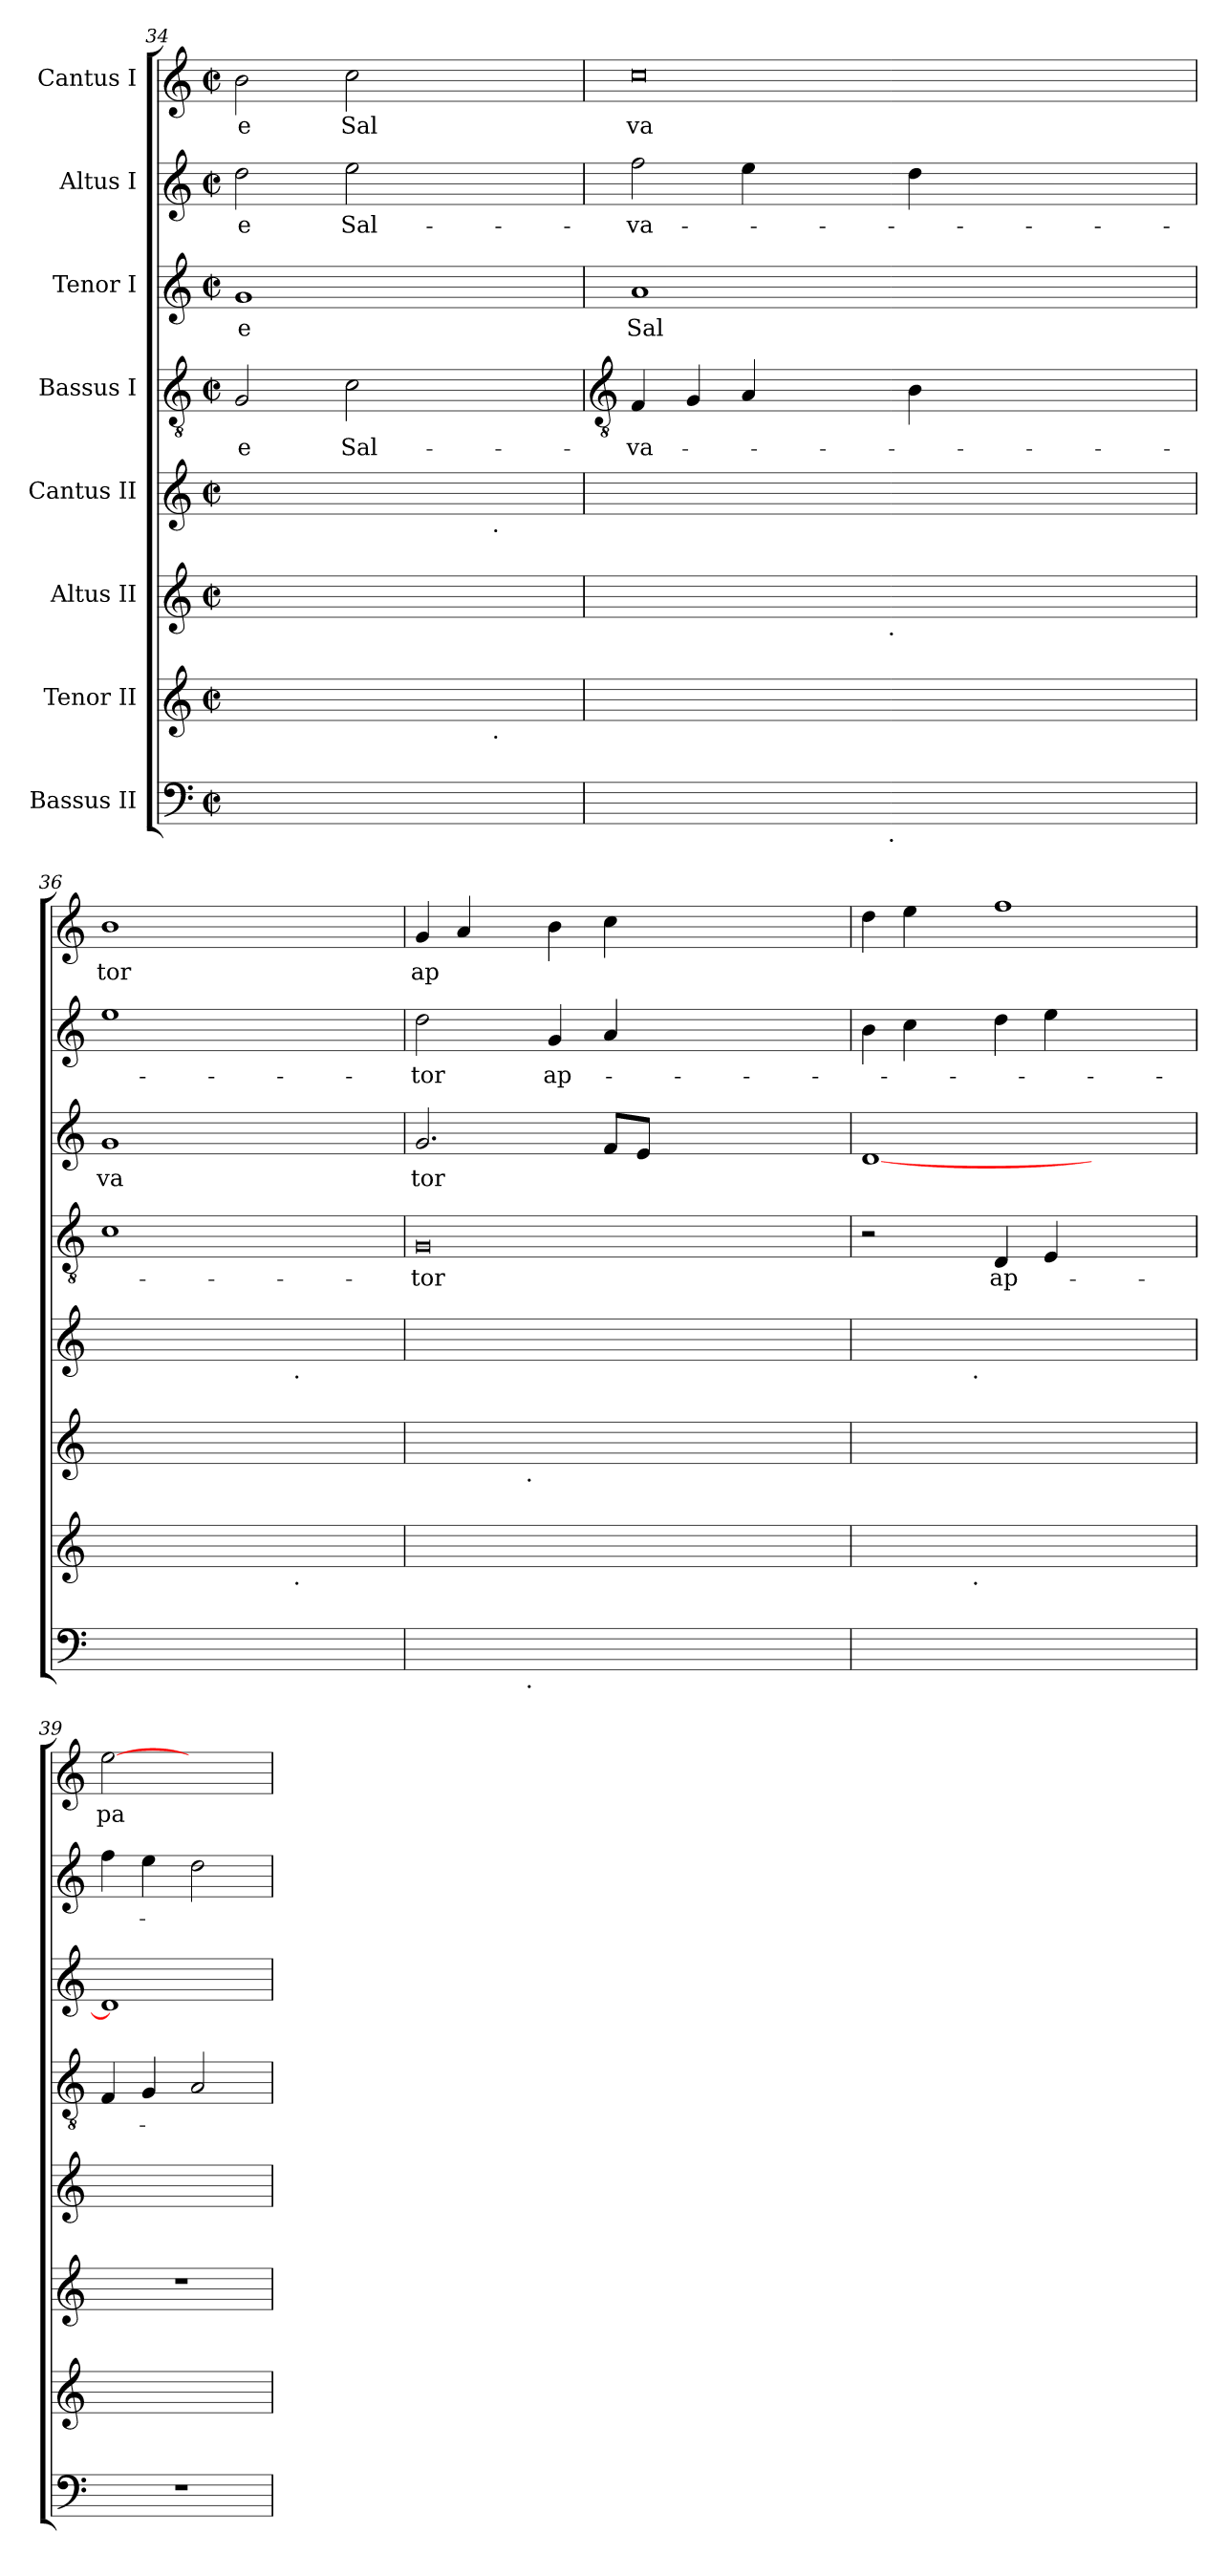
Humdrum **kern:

**kern	**kern	**kern	**kern	**kern	**text	**kern	**text	**kern	**text	**kern	**text
*part8	*part7	*part6	*part5	*part4	*part4	*part3	*part3	*part2	*part2	*part1	*part1
*staff8	*staff7	*staff6	*staff5	*staff4	*staff4	*staff3	*staff3	*staff2	*staff2	*staff1	*staff1
*I"Bassus II	*I"Tenor II	*I"Altus II	*I"Cantus II	*I"Bassus I	*	*I"Tenor I	*	*I"Altus I	*	*I"Cantus I	*
!!LO:LB:g=z
*clefF4	*clefG2	*clefG2	*clefG2	*clefGv2	*	*clefG2	*	*clefG2	*	*clefG2	*
*k[]	*k[]	*k[]	*k[]	*k[]	*	*k[]	*	*k[]	*	*k[]	*
*C:	*C:	*C:	*C:	*C:	*	*C:	*	*C:	*	*C:	*
*M2/2	*M2/2	*M2/2	*M2/2	*M2/2	*	*M2/2	*	*M2/2	*	*M2/2	*
*met(c|)	*met(c|)	*met(c|)	*met(c|)	*met(c|)	*	*met(c|)	*	*met(c|)	*	*met(c|)	*
=34A	=34A	=34A	=34A	=34A	=34A	=34A	=34A	=34A	=34A	=34A	=34A
!	!	!	!	!	!LO:LY:b	!	!LO:LY:b	!	!LO:LY:b	!	!LO:LY:b
4ryy	4ryy	4ryy	4ryy	2G/	-e	1g	e	2dd\	-e	2b\	e
4ryy	4ryy	4ryy	4ryy	.	.	.	.	.	.	.	.
!	!	!	!	!	!LO:LY:b	!	!	!	!LO:LY:b	!	!LO:LY:b
4ryy	4ryy	4ryy	4ryy	2c\	Sal-	.	.	2ee\	Sal-	2cc\	Sal
32ryy	32ryy	32ryy	32ryy	.	.	.	.	.	.	.	.
4ryy	32ryy	4ryy	32ryy	.	.	.	.	.	.	.	.
.	32ryy	.	32ryy	.	.	.	.	.	.	.	.
.	32ryy	.	32ryy	.	.	.	.	.	.	.	.
.	32ryy	.	32ryy	.	.	.	.	.	.	.	.
.	32ryy	.	32ryy	.	.	.	.	.	.	.	.
!	!	!	!LO:TX:b:t=.	!	!	!	!	!	!	!	!
!	!LO:TX:b:t=.	!	!	!	!	!	!	!	!	!	!
.	32ryy	.	32ryy	.	.	.	.	.	.	.	.
.	4ryy	.	4ryy	.	.	.	.	.	.	.	.
.	.	.	.	8..ryy	.	8..ryy	.	8..ryy	.	8..ryy	.
8.ryy	.	8.ryy	.	.	.	.	.	.	.	.	.
!!LO:LB:g=z
=35	=35	=35	=35	=35	=35	=35	=35	=35	=35	=35	=35
*	*	*	*	*clefGv2	*	*	*	*	*	*	*
!	!	!	!	!	!LO:LY:b	!	!LO:LY:b	!	!LO:LY:b	!	!LO:LY:b
4ryy	4ryy	4ryy	4ryy	4F/	-va-	1a	Sal	2ff\	-va-	0cc	va
4ryy	4ryy	4ryy	4ryy	4G/	.	.	.	.	.	.	.
64ryy	4ryy	64ryy	4ryy	4A/	.	.	.	4ee\	.	.	.
64ryy	.	64ryy	.	.	.	.	.	.	.	.	.
64ryy	.	64ryy	.	.	.	.	.	.	.	.	.
64ryy	.	64ryy	.	.	.	.	.	.	.	.	.
64ryy	.	64ryy	.	.	.	.	.	.	.	.	.
64ryy	.	64ryy	.	.	.	.	.	.	.	.	.
64ryy	.	64ryy	.	.	.	.	.	.	.	.	.
64ryy	.	64ryy	.	.	.	.	.	.	.	.	.
64ryy	.	64ryy	.	.	.	.	.	.	.	.	.
64ryy	.	64ryy	.	.	.	.	.	.	.	.	.
64ryy	.	64ryy	.	.	.	.	.	.	.	.	.
64ryy	.	64ryy	.	.	.	.	.	.	.	.	.
64ryy	.	64ryy	.	.	.	.	.	.	.	.	.
64ryy	.	64ryy	.	.	.	.	.	.	.	.	.
!	!	!LO:TX:b:t=.	!	!	!	!	!	!	!	!	!
!LO:TX:b:t=.	!	!	!	!	!	!	!	!	!	!	!
64ryy	.	64ryy	.	.	.	.	.	.	.	.	.
4ryy	.	4ryy	.	.	.	.	.	.	.	.	.
.	32ryy	.	32ryy	4B\	.	.	.	4dd\	.	.	.
.	4ryy	.	4ryy	.	.	.	.	.	.	.	.
4ryy	.	4ryy	.	.	.	.	.	.	.	.	.
.	.	.	.	1ryy	.	1ryy	.	1ryy	.	.	.
.	32%31ryy	.	32%31ryy	.	.	.	.	.	.	.	.
2ryy	.	2ryy	.	.	.	.	.	.	.	.	.
4ryy	.	4ryy	.	.	.	.	.	.	.	.	.
64ryy	.	64ryy	.	.	.	.	.	.	.	.	.
=36	=36	=36	=36	=36	=36	=36	=36	=36	=36	=36	=36
!	!	!	!	!	!	!	!LO:LY:b	!	!	!	!LO:LY:b
4ryy	4ryy	4ryy	4ryy	1c	.	1g	va	1ee	.	1b	tor
4ryy	4ryy	4ryy	4ryy	.	.	.	.	.	.	.	.
64ryy	64ryy	64ryy	64ryy	.	.	.	.	.	.	.	.
4ryy	64ryy	4ryy	64ryy	.	.	.	.	.	.	.	.
.	64ryy	.	64ryy	.	.	.	.	.	.	.	.
.	64ryy	.	64ryy	.	.	.	.	.	.	.	.
.	64ryy	.	64ryy	.	.	.	.	.	.	.	.
.	64ryy	.	64ryy	.	.	.	.	.	.	.	.
.	64ryy	.	64ryy	.	.	.	.	.	.	.	.
.	64ryy	.	64ryy	.	.	.	.	.	.	.	.
.	64ryy	.	64ryy	.	.	.	.	.	.	.	.
.	64ryy	.	64ryy	.	.	.	.	.	.	.	.
.	64ryy	.	64ryy	.	.	.	.	.	.	.	.
.	64ryy	.	64ryy	.	.	.	.	.	.	.	.
.	64ryy	.	64ryy	.	.	.	.	.	.	.	.
.	64ryy	.	64ryy	.	.	.	.	.	.	.	.
!	!	!	!LO:TX:b:t=.	!	!	!	!	!	!	!	!
!	!LO:TX:b:t=.	!	!	!	!	!	!	!	!	!	!
.	64ryy	.	64ryy	.	.	.	.	.	.	.	.
.	4ryy	.	4ryy	.	.	.	.	.	.	.	.
4ryy	.	4ryy	.	.	.	.	.	.	.	.	.
.	4ryy	.	4ryy	.	.	.	.	.	.	.	.
.	.	.	.	8...ryy	.	8...ryy	.	8...ryy	.	8...ryy	.
8..ryy	.	8..ryy	.	.	.	.	.	.	.	.	.
=37	=37	=37	=37	=37	=37	=37	=37	=37	=37	=37	=37
!	!	!	!	!	!LO:LY:b	!	!LO:LY:b	!	!LO:LY:b	!	!LO:LY:b
4ryy	4ryy	4ryy	4ryy	0G	-tor	2.g/	tor	2dd\	-tor	4g/	ap
32ryy	4ryy	32ryy	4ryy	.	.	.	.	.	.	4a/	.
32ryy	.	32ryy	.	.	.	.	.	.	.	.	.
32ryy	.	32ryy	.	.	.	.	.	.	.	.	.
32ryy	.	32ryy	.	.	.	.	.	.	.	.	.
32ryy	.	32ryy	.	.	.	.	.	.	.	.	.
32ryy	.	32ryy	.	.	.	.	.	.	.	.	.
!	!	!LO:TX:b:t=.	!	!	!	!	!	!	!	!	!
!LO:TX:b:t=.	!	!	!	!	!	!	!	!	!	!	!
32ryy	.	32ryy	.	.	.	.	.	.	.	.	.
4ryy	.	4ryy	.	.	.	.	.	.	.	.	.
!	!	!	!	!	!	!	!	!	!LO:LY:b	!	!
.	64ryy	.	64ryy	.	.	.	.	4g/	ap-	4b\	.
.	4ryy	.	4ryy	.	.	.	.	.	.	.	.
4ryy	.	4ryy	.	.	.	.	.	.	.	.	.
.	.	.	.	.	.	8f/L	.	4a/	.	4cc\	.
.	4ryy	.	4ryy	.	.	.	.	.	.	.	.
.	.	.	.	.	.	8e/J	.	.	.	.	.
4ryy	.	4ryy	.	.	.	.	.	.	.	.	.
.	.	.	.	.	.	1ryy	.	1ryy	.	1ryy	.
.	2ryy	.	2ryy	.	.	.	.	.	.	.	.
2ryy	.	2ryy	.	.	.	.	.	.	.	.	.
.	64%31ryy	.	64%31ryy	.	.	.	.	.	.	.	.
4ryy	.	4ryy	.	.	.	.	.	.	.	.	.
32ryy	.	32ryy	.	.	.	.	.	.	.	.	.
=38	=38	=38	=38	=38	=38	=38	=38	=38	=38	=38	=38
4ryy	4ryy	4ryy	4ryy	2r	.	[1d	.	4b\	.	4dd\	.
32ryy	32ryy	32ryy	32ryy	.	.	.	.	4cc\	.	4ee\	.
1ryy	32ryy	1ryy	32ryy	.	.	.	.	.	.	.	.
.	32ryy	.	32ryy	.	.	.	.	.	.	.	.
.	32ryy	.	32ryy	.	.	.	.	.	.	.	.
.	32ryy	.	32ryy	.	.	.	.	.	.	.	.
.	32ryy	.	32ryy	.	.	.	.	.	.	.	.
!	!	!	!LO:TX:b:t=.	!	!	!	!	!	!	!	!
!	!LO:TX:b:t=.	!	!	!	!	!	!	!	!	!	!
.	32ryy	.	32ryy	.	.	.	.	.	.	.	.
.	4ryy	.	4ryy	.	.	.	.	.	.	.	.
!	!	!	!	!	!LO:LY:b	!	!	!	!	!	!
.	.	.	.	4D/	ap-	.	.	4dd\	.	1ff	.
.	4ryy	.	4ryy	.	.	.	.	.	.	.	.
.	.	.	.	4E/	.	.	.	4ee\	.	.	.
.	4ryy	.	4ryy	.	.	.	.	.	.	.	.
.	.	.	.	2ryy	.	2ryy	.	2ryy	.	.	.
.	4ryy	.	4ryy	.	.	.	.	.	.	.	.
8..ryy	.	8..ryy	.	.	.	.	.	.	.	.	.
.	32ryy	.	32ryy	.	.	.	.	.	.	.	.
!!LO:LB:g=z
=39	=39	=39	=39	=39	=39	=39	=39	=39	=39	=39	=39
!	!	!	!	!	!	!	!	!	!	!	!LO:LY:b
1r	4ryy	1r	4ryy	4F/	.	1d]	.	4ff\	.	[2ee\	pa
.	32ryy	.	32ryy	4G/	.	.	.	4ee\	.	.	.
.	2ryy	.	2ryy	.	.	.	.	.	.	.	.
.	.	.	.	2A/	.	.	.	2dd\	.	2ryy	.
.	8..ryy	.	8..ryy	.	.	.	.	.	.	.	.
=	=	=	=	=	=	=	=	=	=	=	=
*-	*-	*-	*-	*-	*-	*-	*-	*-	*-	*-	*-
